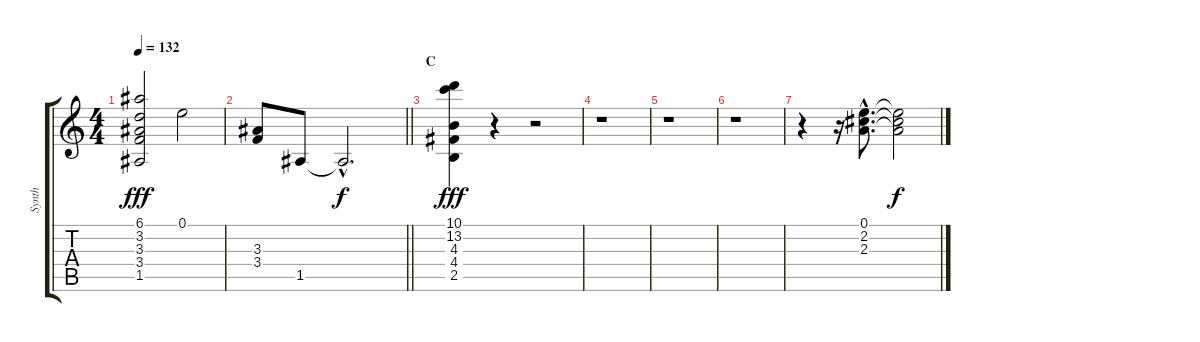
\track ("Synth" "Synth") {instrument synthstrings1}
\staff {score tabs}
\tuning (E5 B4 G4 D4 A3 E3) {hide}
\ts (4 4)
\tempo 132
\clef g2
\ks c
(6.1 3.2 3.3 3.4 1.5).2{dy fff} 0.1.2 |
\barLineRight lightlight
(3.3 3.4).8 1.5.8 1.5{hac t}.2{d dy f} |
\section ("" "C")
(10.1 13.2 4.3 4.4 2.5).4{dy fff} r.4 r.2 |
r.1 |
r.1 |
r.1 |
r.4 r.16 (0.1{hac} 2.2{hac} 2.3{hac}).8{d} (0.1{t} 2.2{t} 2.3{t}).2{dy f}
